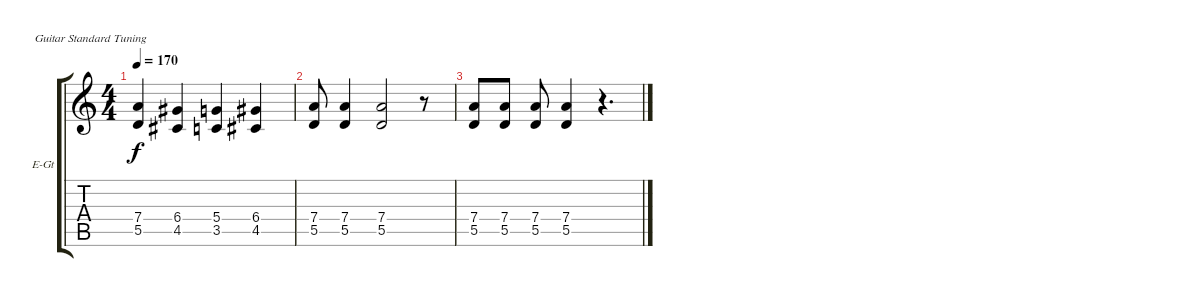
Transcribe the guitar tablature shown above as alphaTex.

\bracketExtendMode groupsimilarinstruments
\firstSystemTrackNameOrientation horizontal
\otherSystemsTrackNameOrientation horizontal
\track ("Гитара 2" "E-Gt") {instrument electricguitarjazz}
\staff {score tabs}
\tuning (E4 B3 G3 D3 A2 E2)
\ts (4 4)
\tempo 170
\clef g2
\ks c
(7.4 5.5).4{dy f} (6.4 4.5).4 (5.4 3.5).4 (6.4 4.5).4 |
(7.4 5.5).8 (7.4 5.5).4 (7.4 5.5).2 r.8 |
(7.4 5.5).8 (7.4 5.5).8 (7.4 5.5).8 (7.4 5.5).4 r.4{d}
